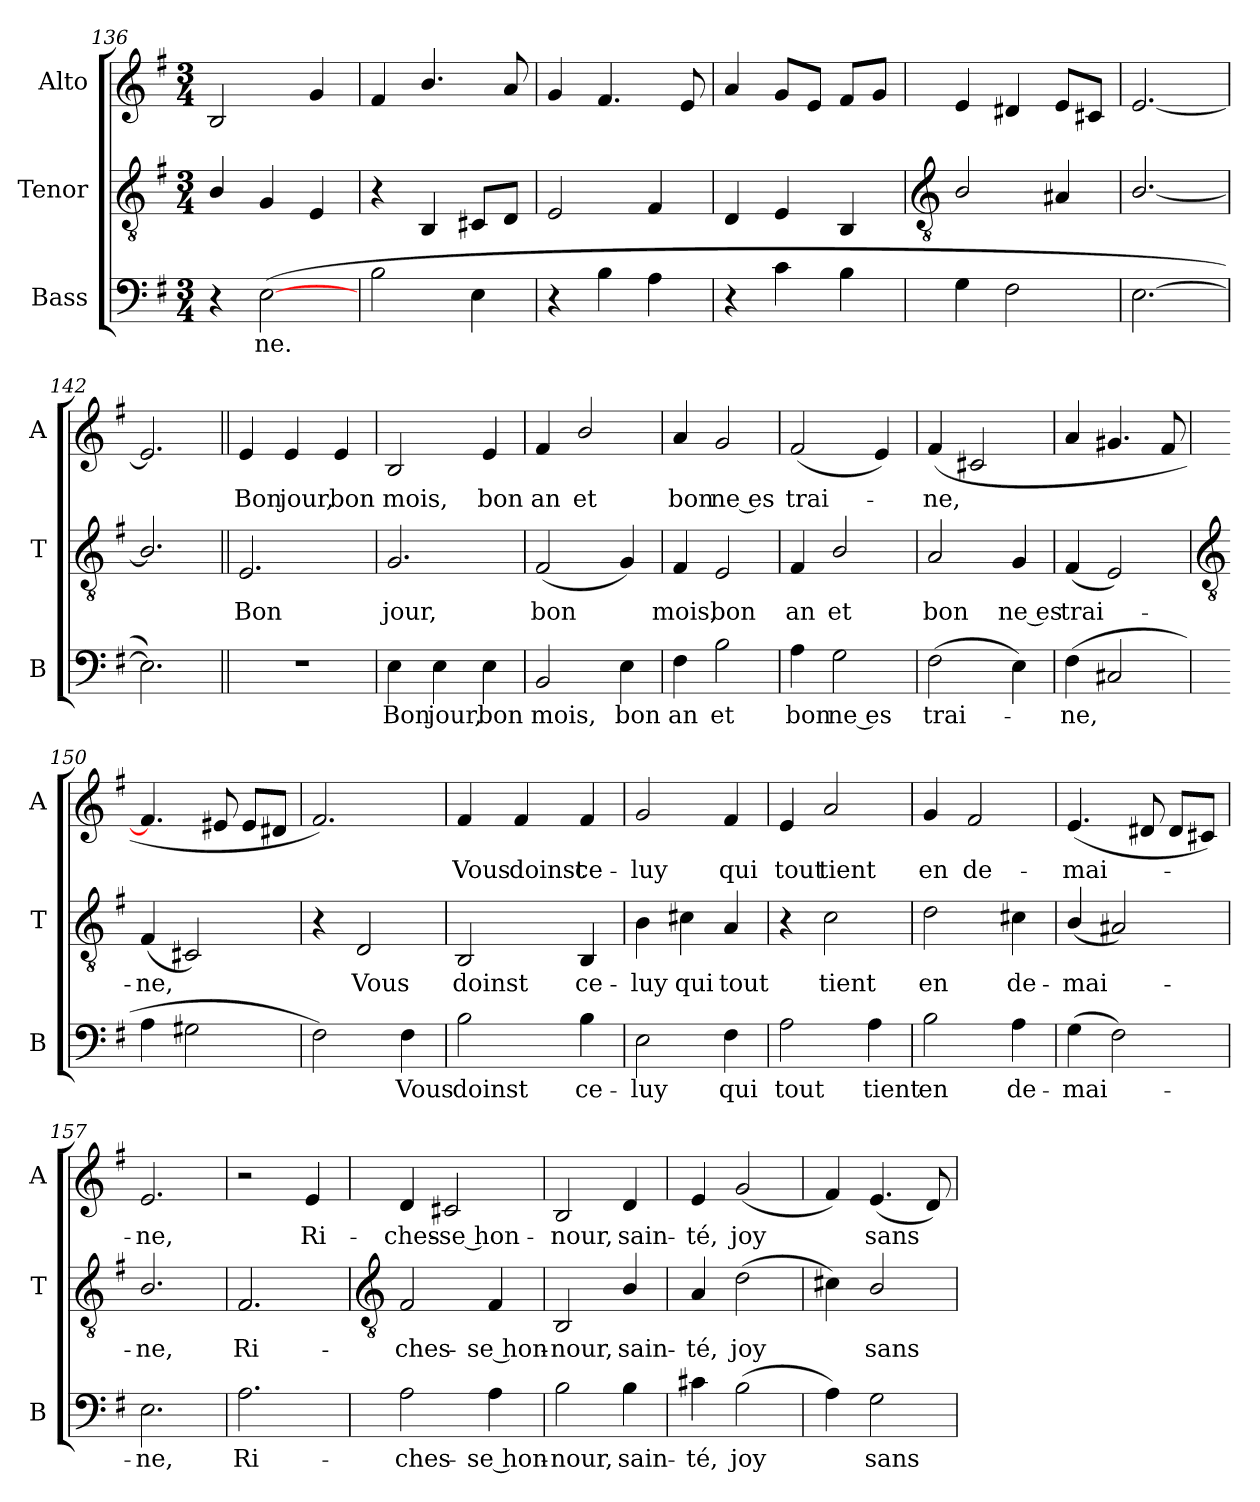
**kern	**text	**kern	**text	**kern	**text
*part3	*part3	*part2	*part2	*part1	*part1
*staff3	*staff3	*staff2	*staff2	*staff1	*staff1
*I"Bass	*	*I"Tenor	*	*I"Alto	*
*I'B	*	*I'T	*	*I'A	*
*clefF4	*	*clefGv2	*	*clefG2	*
*k[f#]	*	*k[f#]	*	*k[f#]	*
*G:	*	*G:	*	*G:	*
*M3/4	*	*M3/4	*	*M3/4	*
=136	=136	=136	=136	=136	=136
4r	.	4B/	.	2B	.
!	!LO:LY:b	!	!	!	!
(>[2E	ne.	4G	.	.	.
.	.	4E/	.	4g	.
=137	=137	=137	=137	=137	=137
2B	.	4r	.	4f#	.
.	.	4BB	.	4.b/	.
4E	.	8C#XL	.	.	.
.	.	8DJ	.	8a	.
=138	=138	=138	=138	=138	=138
4r	.	2E	.	4g	.
4B	.	.	.	4.f#/	.
4A	.	4F#/	.	.	.
.	.	.	.	8e/	.
=139	=139	=139	=139	=139	=139
4r	.	4D	.	4a	.
4c	.	4E	.	8gL	.
.	.	.	.	8eJ	.
4B	.	4BB	.	8f#L	.
.	.	.	.	8gJ	.
!!LO:LB:g=z
=140	=140	=140	=140	=140	=140
*	*	*clefGv2	*	*	*
4G	.	2B/	.	4e	.
2F#\	.	.	.	4d#X	.
.	.	4A#X	.	8eL	.
.	.	.	.	8c#XJ	.
=141	=141	=141	=141	=141	=141
[2.E	.	[2.B/	.	[2.e	.
=142	=142	=142	=142	=142	=142
2.E])	.	2.B/]	.	2.e]	.
=143||	=143||	=143||	=143||	=143||	=143||
!LO:N:vis=1	!	!	!LO:LY:b	!	!LO:LY:b
2.r	.	2.E	Bon	4e	Bon
!	!	!	!	!	!LO:LY:b
.	.	.	.	4e	jour,
!	!	!	!	!	!LO:LY:b
.	.	.	.	4e	bon
=144	=144	=144	=144	=144	=144
!	!LO:LY:b	!	!LO:LY:b	!	!LO:LY:b
4E	Bon	2.G	jour,	2B	mois,
!	!LO:LY:b	!	!	!	!
4E	jour,	.	.	.	.
!	!LO:LY:b	!	!	!	!LO:LY:b
4E	bon	.	.	4e	bon
=145	=145	=145	=145	=145	=145
!	!LO:LY:b	!	!LO:LY:b	!	!LO:LY:b
2BB	mois,	(<2F#	bon	4f#	an
!	!	!	!	!	!LO:LY:b
.	.	.	.	2b/	et
!	!LO:LY:b	!	!	!	!
4E	bon	4G)	.	.	.
=146	=146	=146	=146	=146	=146
!	!LO:LY:b	!	!LO:LY:b	!	!LO:LY:b
4F#	an	4F#/	mois,	4a	bon
!	!LO:LY:b	!	!LO:LY:b	!	!LO:LY:b
2B	et	2E	bon	2g	ne es
=147	=147	=147	=147	=147	=147
!	!LO:LY:b	!	!LO:LY:b	!	!LO:LY:b
4A	bon	4F#	an	(<2f#/	trai-
!	!LO:LY:b	!	!LO:LY:b	!	!
2G	ne es	2B/	et	.	.
.	.	.	.	4e)	.
=148	=148	=148	=148	=148	=148
!	!LO:LY:b	!	!LO:LY:b	!	!LO:LY:b
(>2F#\	trai-	2A	bon	(<4f#/	ne,
.	.	.	.	2c#X	.
!	!	!	!LO:LY:b	!	!
4E)	.	4G	ne es	.	.
=149	=149	=149	=149	=149	=149
!	!LO:LY:b	!	!LO:LY:b	!	!
(>4F#\	ne,	(<4F#/	trai-	4a	.
2C#X	.	2E)	.	4.g#X	.
.	.	.	.	8f#/	.
!!LO:LB:g=z
=150	=150	=150	=150	=150	=150
*	*	*clefGv2	*	*	*
!	!	!	!LO:LY:b	!	!
4A	.	(<4F#/	ne,	4.f#/]	.
2G#X	.	2C#X)	.	.	.
.	.	.	.	8e#X	.
.	.	.	.	8e#L	.
.	.	.	.	8d#XJ	.
=151	=151	=151	=151	=151	=151
2F#)	.	4r	.	2.f#/)	.
!	!	!	!LO:LY:b	!	!
.	.	2D	Vous	.	.
!	!LO:LY:b	!	!	!	!
4F#	Vous	.	.	.	.
=152	=152	=152	=152	=152	=152
!	!LO:LY:b	!	!LO:LY:b	!	!LO:LY:b
2B	doinst	2BB	doinst	4f#	Vous
!	!	!	!	!	!LO:LY:b
.	.	.	.	4f#	doinst
!	!LO:LY:b	!	!LO:LY:b	!	!LO:LY:b
4B	ce-	4BB	ce-	4f#	ce-
=153	=153	=153	=153	=153	=153
!	!LO:LY:b	!	!LO:LY:b	!	!LO:LY:b
2E	-luy	4B	-luy	2g	-luy
!	!	!	!LO:LY:b	!	!
.	.	4c#X	qui	.	.
!	!LO:LY:b	!	!LO:LY:b	!	!LO:LY:b
4F#	qui	4A	tout	4f#/	qui
=154	=154	=154	=154	=154	=154
!	!LO:LY:b	!	!	!	!LO:LY:b
2A	tout	4r	.	4e	tout
!	!	!	!LO:LY:b	!	!LO:LY:b
.	.	2c	tient	2a	tient
!	!LO:LY:b	!	!	!	!
4A	tient	.	.	.	.
=155	=155	=155	=155	=155	=155
!	!LO:LY:b	!	!LO:LY:b	!	!LO:LY:b
2B	en	2d	en	4g	en
!	!	!	!	!	!LO:LY:b
.	.	.	.	2f#/	de-
!	!LO:LY:b	!	!LO:LY:b	!	!
4A	de-	4c#X	de-	.	.
=156	=156	=156	=156	=156	=156
!	!LO:LY:b	!	!LO:LY:b	!	!LO:LY:b
(>4G	-mai-	(<4B/	-mai-	(<4.e	-mai-
2F#\)	.	2A#X)	.	.	.
.	.	.	.	8d#X	.
.	.	.	.	8d#L	.
.	.	.	.	8c#XJ)	.
=157	=157	=157	=157	=157	=157
!	!LO:LY:b	!	!LO:LY:b	!	!LO:LY:b
2.E	ne,	2.B/	ne,	2.e	ne,
=158	=158	=158	=158	=158	=158
!	!LO:LY:b	!	!LO:LY:b	!	!
2.A	Ri-	2.F#/	Ri-	2r	.
!	!	!	!	!	!LO:LY:b
.	.	.	.	4e	Ri-
!!LO:LB:g=z
=159	=159	=159	=159	=159	=159
*	*	*clefGv2	*	*	*
!	!LO:LY:b	!	!LO:LY:b	!	!LO:LY:b
2A	-ches-	2F#/	-ches-	4d	-ches-
!	!	!	!	!	!LO:LY:b
.	.	.	.	2c#X	-se hon-
!	!LO:LY:b	!	!LO:LY:b	!	!
4A	-se hon-	4F#/	-se hon-	.	.
=160	=160	=160	=160	=160	=160
!	!LO:LY:b	!	!LO:LY:b	!	!LO:LY:b
2B	-nour,	2BB	-nour,	2B	-nour,
!	!LO:LY:b	!	!LO:LY:b	!	!LO:LY:b
4B	sain-	4B/	sain-	4d	sain-
=161	=161	=161	=161	=161	=161
!	!LO:LY:b	!	!LO:LY:b	!	!LO:LY:b
4c#X	-té,	4A	-té,	4e	-té,
!	!LO:LY:b	!	!LO:LY:b	!	!LO:LY:b
(>2B	joy	(>2d	joy	(<2g	joy
=162	=162	=162	=162	=162	=162
4A)	.	4c#X)	.	4f#/)	.
!	!LO:LY:b	!	!LO:LY:b	!	!LO:LY:b
2G	sans	2B/	sans	(<4.e	sans
.	.	.	.	8d)	.
=	=	=	=	=	=
*-	*-	*-	*-	*-	*-
